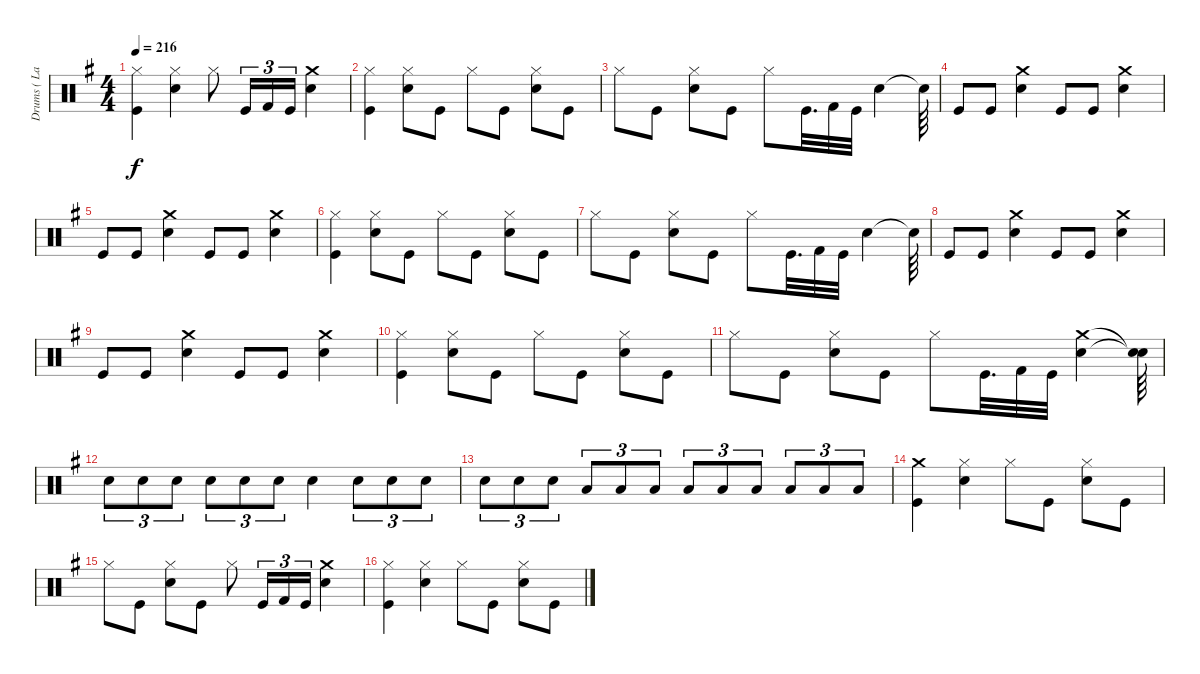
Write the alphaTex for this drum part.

\track ("Drums ( Lars )" "Drums ( La") {instrument percussion}
\staff {score}
\articulation defaults
\ts (4 4)
\tempo 216
\clef neutral
\ks g
("Hi-Hat (closed)" "Kick (hit)").4{dy f} ("Snare (hit) 2" "Hi-Hat (closed)").4 "Hi-Hat (closed)".8 "Kick (hit)".16{tu (3 2)} "Kick (hit) 2".16{tu (3 2)} "Kick (hit)".16{tu (3 2)} ("Crash medium (hit)" "Snare (hit) 2").4 |
("Hi-Hat (closed)" "Kick (hit)").4 ("Hi-Hat (closed)" "Snare (hit) 2").8 "Kick (hit)".8 "Hi-Hat (closed)".8 "Kick (hit)".8 ("Snare (hit) 2" "Hi-Hat (closed)").8 "Kick (hit)".8 |
"Hi-Hat (closed)".8 "Kick (hit)".8 ("Snare (hit) 2" "Hi-Hat (closed)").8 "Kick (hit)".8 "Hi-Hat (closed)".8 "Kick (hit)".32{d} "Kick (hit) 2".32 "Kick (hit)".32 "Snare (hit) 2".4 "Snare (hit)"{t}.64 |
"Kick (hit)".8 "Kick (hit)".8 ("Crash medium (hit)" "Snare (hit) 2").4 "Kick (hit)".8 "Kick (hit)".8 ("Snare (hit) 2" "Crash medium (hit)").4 |
"Kick (hit)".8 "Kick (hit)".8 ("Snare (hit) 2" "Crash medium (hit)").4 "Kick (hit)".8 "Kick (hit)".8 ("Snare (hit) 2" "Crash medium (hit)").4 |
("Hi-Hat (closed)" "Kick (hit)").4 ("Snare (hit) 2" "Hi-Hat (closed)").8 "Kick (hit)".8 "Hi-Hat (closed)".8 "Kick (hit)".8 ("Snare (hit) 2" "Hi-Hat (closed)").8 "Kick (hit)".8 |
"Hi-Hat (closed)".8 "Kick (hit)".8 ("Snare (hit) 2" "Hi-Hat (closed)").8 "Kick (hit)".8 "Hi-Hat (closed)".8 "Kick (hit)".32{d} "Kick (hit) 2".32 "Kick (hit)".32 "Snare (hit) 2".4 "Snare (hit)"{t}.64 |
"Kick (hit)".8 "Kick (hit)".8 ("Crash medium (hit)" "Snare (hit) 2").4 "Kick (hit)".8 "Kick (hit)".8 ("Snare (hit) 2" "Crash medium (hit)").4 |
"Kick (hit)".8 "Kick (hit)".8 ("Snare (hit) 2" "Crash medium (hit)").4 "Kick (hit)".8 "Kick (hit)".8 ("Snare (hit) 2" "Crash medium (hit)").4 |
("Hi-Hat (closed)" "Kick (hit)").4 ("Snare (hit) 2" "Hi-Hat (closed)").8 "Kick (hit)".8 "Hi-Hat (closed)".8 "Kick (hit)".8 ("Snare (hit) 2" "Hi-Hat (closed)").8 "Kick (hit)".8 |
"Hi-Hat (closed)".8 "Kick (hit)".8 ("Snare (hit) 2" "Hi-Hat (closed)").8 "Kick (hit)".8 "Hi-Hat (closed)".8 "Kick (hit)".32{d} "Kick (hit) 2".32 "Kick (hit)".32 ("Crash medium (hit)" "Snare (hit) 2").4 ("Snare (hit)"{t} "Snare (hit)"{t}).64 |
"Snare (hit) 2".8{tu (3 2)} "Snare (hit) 2".8{tu (3 2)} "Snare (hit) 2".8{tu (3 2)} "Snare (hit) 2".8{tu (3 2)} "Snare (hit) 2".8{tu (3 2)} "Snare (hit) 2".8{tu (3 2)} "Snare (hit) 2".4 "Snare (hit) 2".8{tu (3 2)} "Snare (hit) 2".8{tu (3 2)} "Snare (hit) 2".8{tu (3 2)} |
"Snare (hit) 2".8{tu (3 2)} "Snare (hit) 2".8{tu (3 2)} "Snare (hit) 2".8{tu (3 2)} "Low Tom (hit)".8{tu (3 2)} "Low Tom (hit)".8{tu (3 2)} "Low Tom (hit)".8{tu (3 2)} "Low Tom (hit)".8{tu (3 2)} "Low Tom (hit)".8{tu (3 2)} "Low Tom (hit)".8{tu (3 2)} "Low Tom (hit)".8{tu (3 2)} "Low Tom (hit)".8{tu (3 2)} "Low Tom (hit)".8{tu (3 2)} |
("Crash medium (hit)" "Kick (hit)").4 ("Hi-Hat (closed)" "Snare (hit) 2").4 "Hi-Hat (closed)".8 "Kick (hit)".8 ("Snare (hit) 2" "Hi-Hat (closed)").8 "Kick (hit)".8 |
"Hi-Hat (closed)".8 "Kick (hit)".8 ("Snare (hit) 2" "Hi-Hat (closed)").8 "Kick (hit)".8 "Hi-Hat (closed)".8 "Kick (hit)".16{tu (3 2)} "Kick (hit) 2".16{tu (3 2)} "Kick (hit)".16{tu (3 2)} ("Crash medium (hit)" "Snare (hit) 2").4 |
("Hi-Hat (closed)" "Kick (hit)").4 ("Snare (hit) 2" "Hi-Hat (closed)").4 "Hi-Hat (closed)".8 "Kick (hit)".8 ("Snare (hit) 2" "Hi-Hat (closed)").8 "Kick (hit)".8
